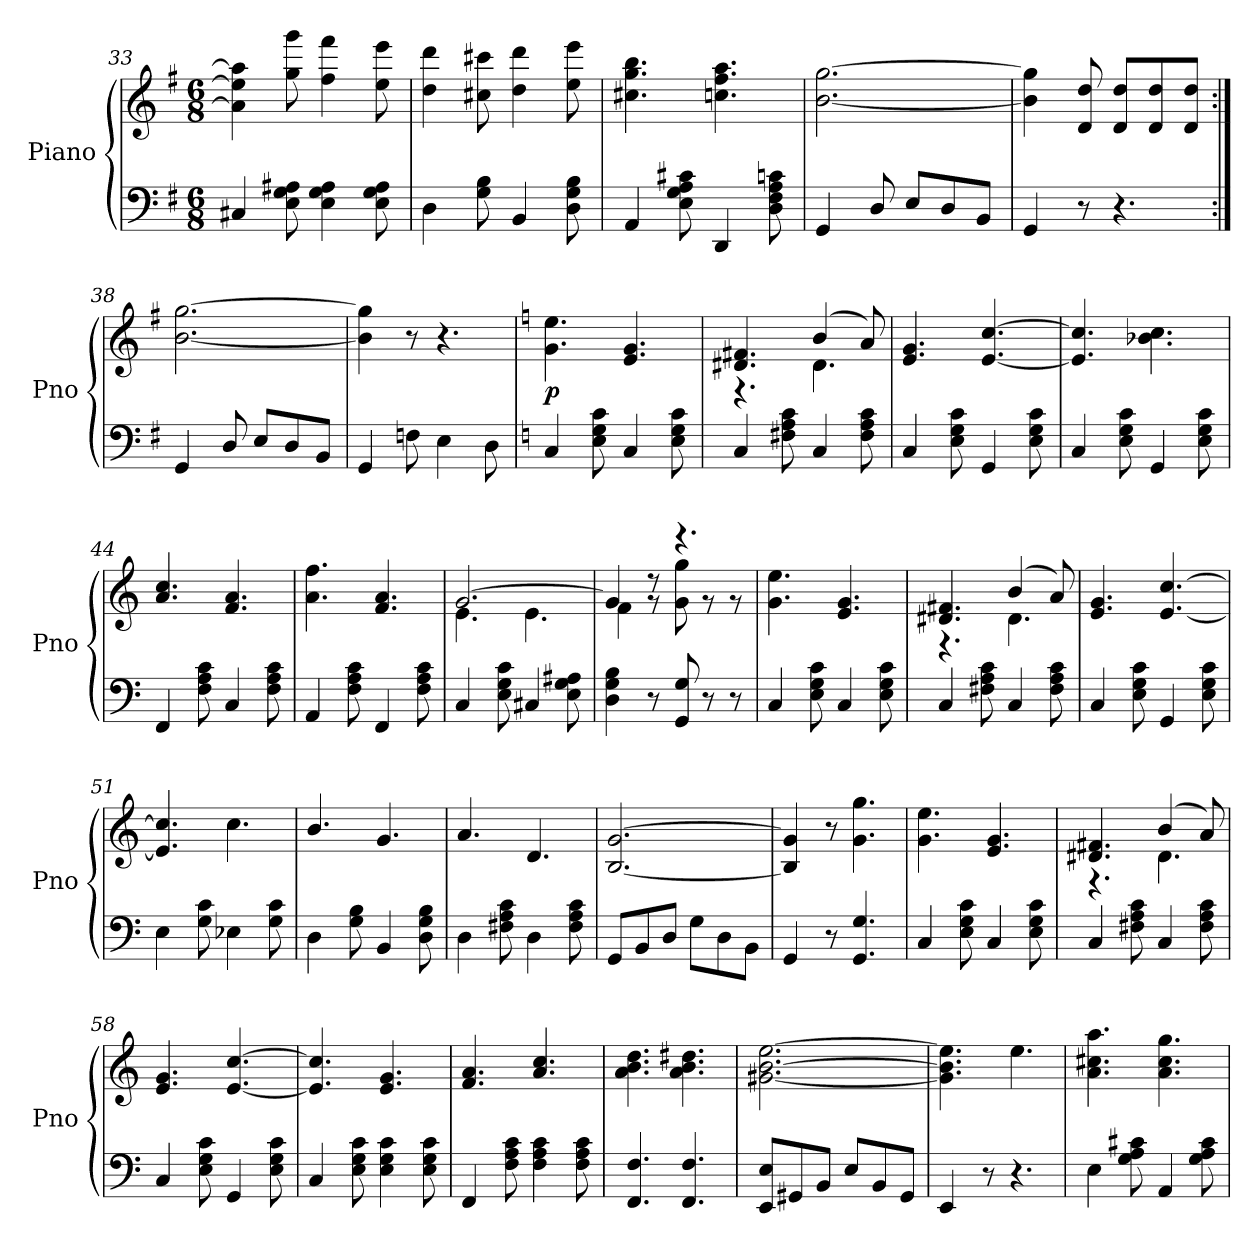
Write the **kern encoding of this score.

**kern	**kern	**dynam
*part1	*part1	*part1
*staff2	*staff1	*staff1/2
*I"Piano	*	*
*I'Pno	*	*
*clefF4	*clefG2	*
*k[f#]	*k[f#]	*
*M6/8	*M6/8	*
=33	=33	=33
4C#X/	4a]\ 4ee]\ 4aa]\	.
8E\ 8G\ 8A#X\	8gg\ 8ggg\	.
4E\ 4G\ 4A#\	4ff#\ 4fff#\	.
8E\ 8G\ 8A#\	8ee\ 8eee\	.
=34	=34	=34
4D\	4dd\ 4ddd\	.
8G\ 8B\	8cc#X\ 8ccc#X\	.
4BB/	4dd\ 4ddd\	.
8D\ 8G\ 8B\	8ee\ 8eee\	.
=35	=35	=35
4AA/	4.cc#X\ 4.gg\ 4.bb\	.
8E\ 8G\ 8A\ 8c#X\	.	.
4DD/	4.ccn\ 4.ff#\ 4.aa\	.
8D\ 8F#\ 8A\ 8cn\	.	.
=36	=36	=36
4GG/	[2.b\ [2.gg\	.
8D/	.	.
8E/L	.	.
8D/	.	.
8BB/J	.	.
=37	=37	=37
4GG/	4b]\ 4gg]\	.
8r	8d/ 8dd/	.
4.r	8d/ 8dd/L	.
.	8d/ 8dd/	.
.	8d/ 8dd/J	.
=38:|!	=38:|!	=38:|!
4GG/	[2.b\ [2.gg\	.
8D/	.	.
8E/L	.	.
8D/	.	.
8BB/J	.	.
=39	=39	=39
4GG/	4b]\ 4gg]\	.
8Fn\	8r	.
4E\	4.r	.
8D\	.	.
=40	=40	=40
*k[]	*k[]	*
4C/	4.g\ 4.ee\	p
8E\ 8G\ 8c\	.	.
4C/	4.e/ 4.g/	.
8E\ 8G\ 8c\	.	.
=41	=41	=41
*	*^	*
4C/	4.d#X/ 4.f#X/	4.r	.
8F#X\ 8A\ 8c\	.	.	.
4C/	(4b/	4.d#\	.
8F#\ 8A\ 8c\	8a/)	.	.
*	*v	*v	*
=42	=42	=42
4C/	4.e/ 4.g/	.
8E\ 8G\ 8c\	.	.
4GG/	[4.e/ [4.cc/	.
8E\ 8G\ 8c\	.	.
=43	=43	=43
4C/	4.e]/ 4.cc]/	.
8E\ 8G\ 8c\	.	.
4GG/	4.b-X\ 4.cc\	.
8E\ 8G\ 8c\	.	.
=44	=44	=44
4FF/	4.a/ 4.cc/	.
8F\ 8A\ 8c\	.	.
4C/	4.f/ 4.a/	.
8F\ 8A\ 8c\	.	.
=45	=45	=45
4AA/	4.a\ 4.ff\	.
8F\ 8A\ 8c\	.	.
4FF/	4.f/ 4.a/	.
8F\ 8A\ 8c\	.	.
=46	=46	=46
*	*^	*
4C/	[2.g/	4.e\	.
8E\ 8G\ 8c\	.	.	.
4C#X/	.	4.e\	.
8E\ 8G\ 8A#X\	.	.	.
=47	=47	=47	=47
4D\ 4G\ 4B\	4g/]	4f\	.
8r	8r	8r	.
8GG/ 8G/	4.r	8g\ 8gg\	.
8r	.	8r	.
8r	.	8r	.
*	*v	*v	*
=48	=48	=48
4C/	4.g\ 4.ee\	.
8E\ 8G\ 8c\	.	.
4C/	4.e/ 4.g/	.
8E\ 8G\ 8c\	.	.
=49	=49	=49
*	*^	*
4C/	4.d#X/ 4.f#X/	4.r	.
8F#X\ 8A\ 8c\	.	.	.
4C/	(4b/	4.d#\	.
8F#\ 8A\ 8c\	8a/)	.	.
*	*v	*v	*
=50	=50	=50
4C/	4.e/ 4.g/	.
8E\ 8G\ 8c\	.	.
4GG/	[4.e/ [4.cc/	.
8E\ 8G\ 8c\	.	.
=51	=51	=51
4E\	4.e]/ 4.cc]/	.
8G\ 8c\	.	.
4E-X\	4.cc\	.
8G\ 8c\	.	.
=52	=52	=52
4D\	4.b/	.
8G\ 8B\	.	.
4BB/	4.g/	.
8D\ 8G\ 8B\	.	.
=53	=53	=53
4D\	4.a/	.
8F#X\ 8A\ 8c\	.	.
4D\	4.d/	.
8F#\ 8A\ 8c\	.	.
=54	=54	=54
8GG/L	[2.B/ [2.g/	.
8BB/	.	.
8D/J	.	.
8G\L	.	.
8D\	.	.
8BB\J	.	.
=55	=55	=55
4GG/	4B]/ 4g]/	.
8r	8r	.
4.GG/ 4.G/	4.g\ 4.gg\	.
=56	=56	=56
4C/	4.g\ 4.ee\	.
8E\ 8G\ 8c\	.	.
4C/	4.e/ 4.g/	.
8E\ 8G\ 8c\	.	.
=57	=57	=57
*	*^	*
4C/	4.d#X/ 4.f#X/	4.r	.
8F#X\ 8A\ 8c\	.	.	.
4C/	(4b/	4.d#\	.
8F#\ 8A\ 8c\	8a/)	.	.
*	*v	*v	*
=58	=58	=58
4C/	4.e/ 4.g/	.
8E\ 8G\ 8c\	.	.
4GG/	[4.e/ [4.cc/	.
8E\ 8G\ 8c\	.	.
=59	=59	=59
4C/	4.e]/ 4.cc]/	.
8E\ 8G\ 8c\	.	.
4E\ 4G\ 4c\	4.e/ 4.g/	.
8E\ 8G\ 8c\	.	.
=60	=60	=60
4FF/	4.f/ 4.a/	.
8F\ 8A\ 8c\	.	.
4F\ 4A\ 4c\	4.a/ 4.cc/	.
8F\ 8A\ 8c\	.	.
=61	=61	=61
4.FF/ 4.F/	4.a\ 4.b\ 4.dd\	.
4.FF/ 4.F/	4.a\ 4.b\ 4.dd#X\	.
=62	=62	=62
8EE/ 8E/L	[2.g#X\ [2.b\ [2.ee\	.
8GG#X/	.	.
8BB/J	.	.
8E/L	.	.
8BB/	.	.
8GG#/J	.	.
=63	=63	=63
4EE/	4.g#]\ 4.b]\ 4.ee]\	.
8r	.	.
4.r	4.ee\	.
=64	=64	=64
4E\	4.a\ 4.cc#X\ 4.aa\	.
8G\ 8A\ 8c#X\	.	.
4AA/	4.a\ 4.cc#\ 4.gg\	.
8G\ 8A\ 8c#\	.	.
=	=	=
*-	*-	*-
